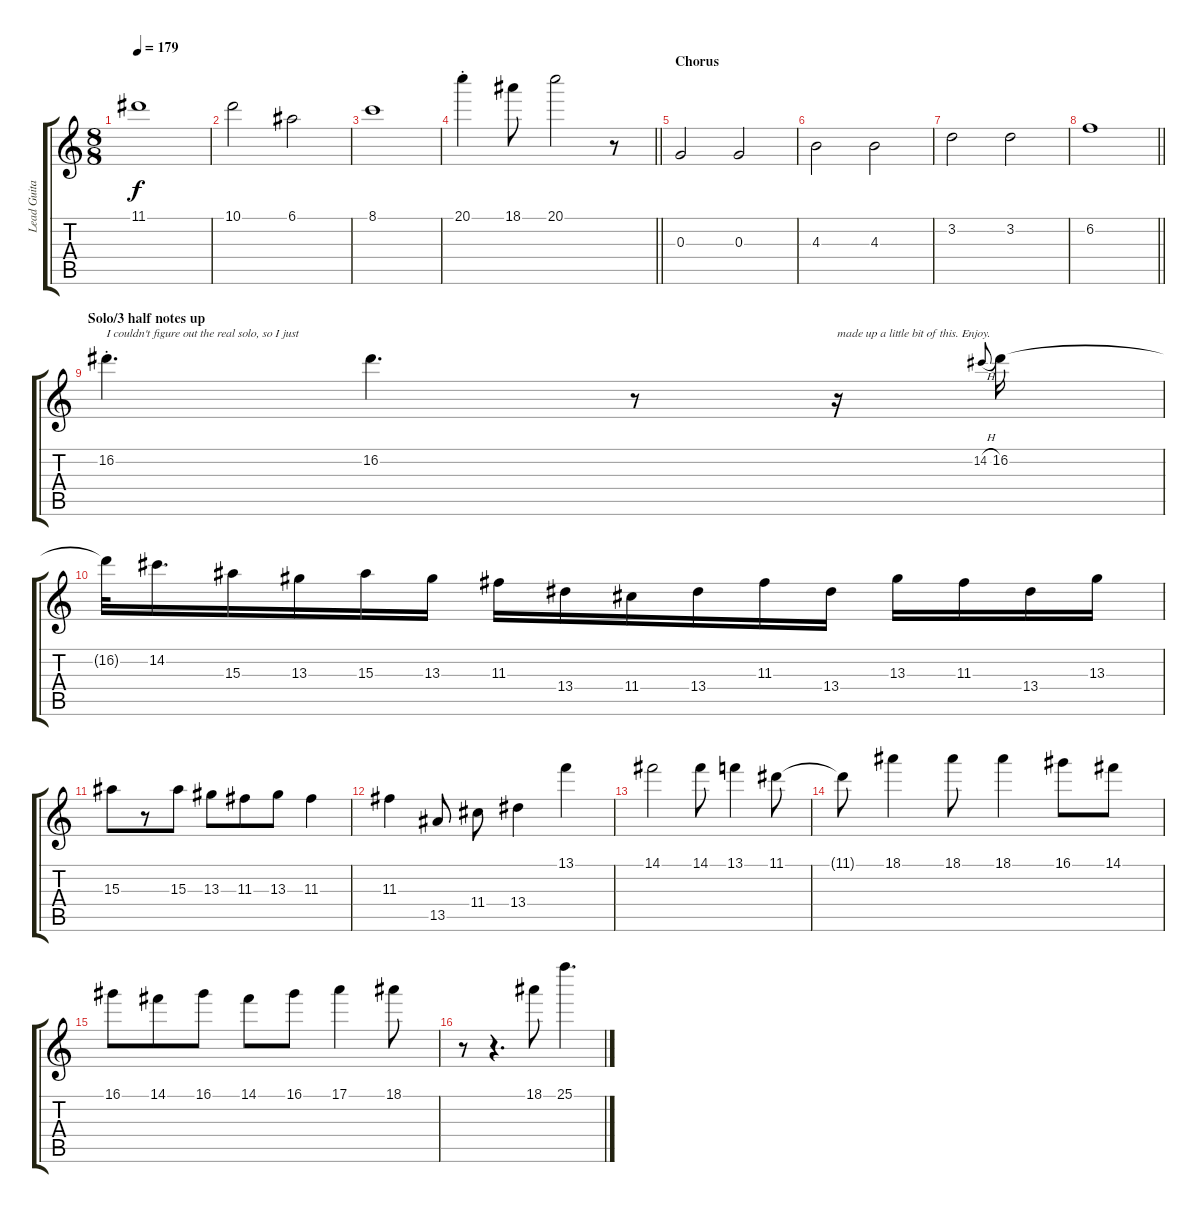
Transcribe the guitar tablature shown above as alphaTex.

\track ("Lead Guitar" "Lead Guita") {instrument overdrivenguitar}
\staff {score tabs}
\tuning (E4 B3 G3 D3 A2 E2) {hide}
\ts (8 8)
\tempo 179
\clef g2
\ks c
11.1.1{dy f} |
10.1.2 6.1.2 |
8.1.1 |
\barLineRight lightlight
20.1{st}.4 18.1.8 20.1.2 r.8 |
\section ("" "Chorus")
0.3.2 0.3.2 |
4.3.2 4.3.2 |
3.2.2 3.2.2 |
\barLineRight lightlight
6.2.1 |
\section ("" "Solo/3 half notes up")
16.2{st}.4{d txt "I couldn't figure out the real solo, so I just"} 16.2.4{d} r.8 r.16{txt "made up a little bit of this. Enjoy."} 14.2{h}.8{gr onbeat} 16.2.16 |
16.2{t}.32 14.2.16{d} 15.3.16 13.3.16 15.3.16 13.3.16 11.3.16 13.4.16 11.4.16 13.4.16 11.3.16 13.4.16 13.3.16 11.3.16 13.4.16 13.3.16 |
15.3.8 r.8 15.3.8 13.3.8 11.3.8 13.3.8 11.3.4 |
11.3.4 13.5.8 11.4.8 13.4.4 13.1.4 |
14.1.2 14.1.8 13.1.4 11.1.8 |
11.1{t}.8 18.1.4 18.1.8 18.1.4 16.1.8 14.1.8 |
16.1.8 14.1.8 16.1.8 14.1.8 16.1.8 17.1.4 18.1.8 |
r.8 r.4{d} 18.1.8 25.1.4{d}
